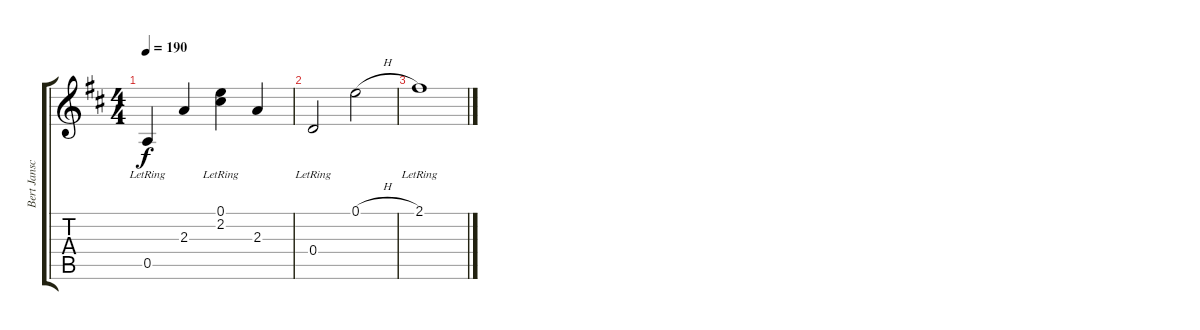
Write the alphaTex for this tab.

\track ("Bert Jansch" "Bert Jansc") {instrument acousticguitarsteel}
\staff {score tabs}
\tuning (E4 B3 G3 D3 A2 E2) {hide}
\ts (4 4)
\tempo 190
\clef g2
\ks d
0.5{lr}.4{dy f} 2.3.4 (0.1{lr} 2.2{lr}).4 2.3.4 |
0.4{lr}.2 0.1{h}.2 |
2.1{lr}.1
